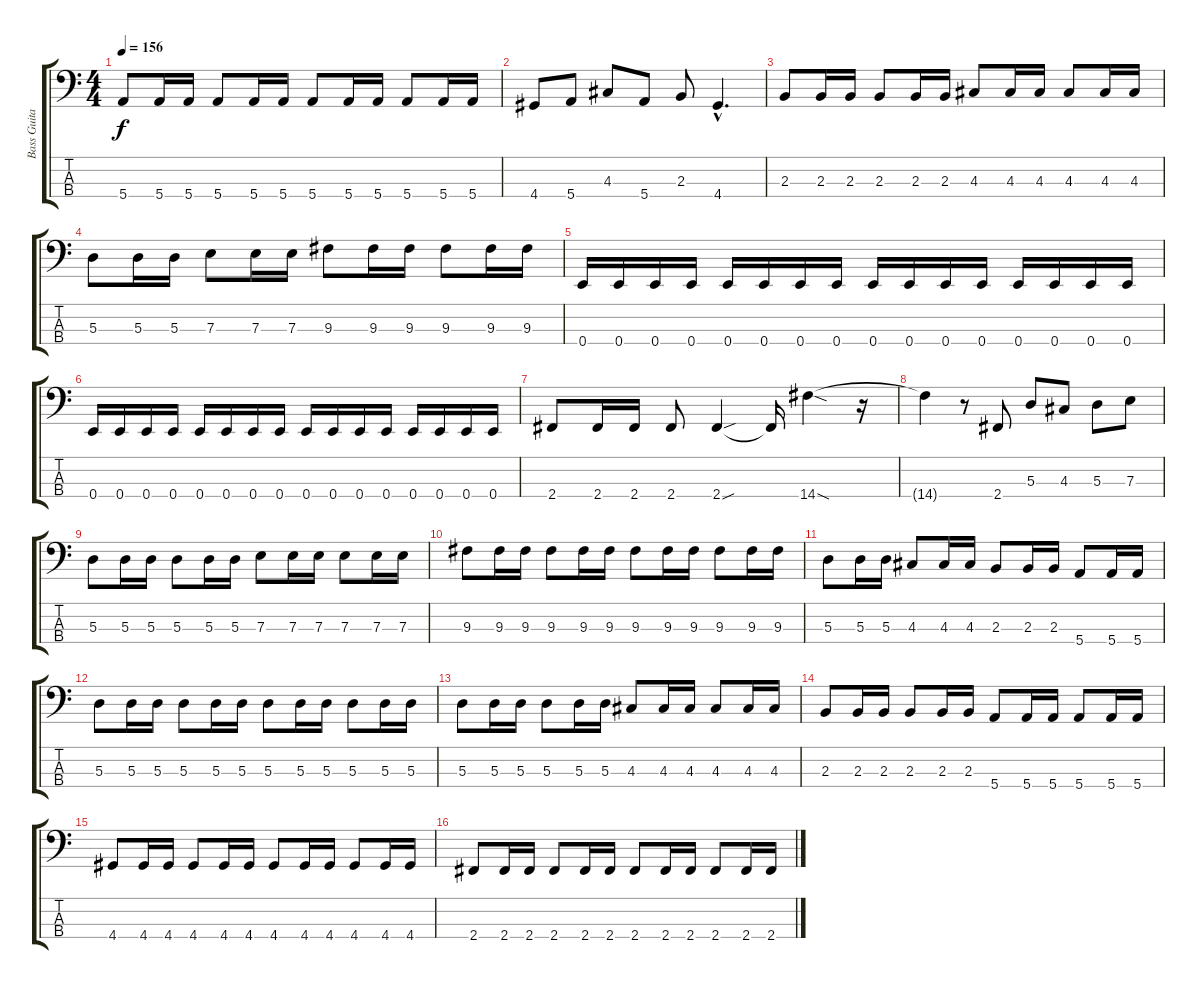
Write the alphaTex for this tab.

\track ("Bass Guitar" "Bass Guita") {instrument electricbasspick}
\staff {score tabs}
\tuning (G2 D2 A1 E1) {hide}
\ts (4 4)
\tempo 156
\clef f4
\ks c
5.4.8{dy f} 5.4.16 5.4.16 5.4.8 5.4.16 5.4.16 5.4.8 5.4.16 5.4.16 5.4.8 5.4.16 5.4.16 |
4.4.8 5.4.8 4.3.8 5.4.8 2.3.8 4.4{hac}.4{d} |
2.3.8 2.3.16 2.3.16 2.3.8 2.3.16 2.3.16 4.3.8 4.3.16 4.3.16 4.3.8 4.3.16 4.3.16 |
5.3.8 5.3.16 5.3.16 7.3.8 7.3.16 7.3.16 9.3.8 9.3.16 9.3.16 9.3.8 9.3.16 9.3.16 |
0.4.16 0.4.16 0.4.16 0.4.16 0.4.16 0.4.16 0.4.16 0.4.16 0.4.16 0.4.16 0.4.16 0.4.16 0.4.16 0.4.16 0.4.16 0.4.16 |
0.4.16 0.4.16 0.4.16 0.4.16 0.4.16 0.4.16 0.4.16 0.4.16 0.4.16 0.4.16 0.4.16 0.4.16 0.4.16 0.4.16 0.4.16 0.4.16 |
2.4.8 2.4.16 2.4.16 2.4.8 2.4{sou}.4 2.4{t}.16 14.4{sod}.4 r.16 |
14.4{t}.4 r.8 2.4.8 5.3.8 4.3.8 5.3.8 7.3.8 |
\section ("" "")
5.3.8 5.3.16 5.3.16 5.3.8 5.3.16 5.3.16 7.3.8 7.3.16 7.3.16 7.3.8 7.3.16 7.3.16 |
9.3.8 9.3.16 9.3.16 9.3.8 9.3.16 9.3.16 9.3.8 9.3.16 9.3.16 9.3.8 9.3.16 9.3.16 |
5.3.8 5.3.16 5.3.16 4.3.8 4.3.16 4.3.16 2.3.8 2.3.16 2.3.16 5.4.8 5.4.16 5.4.16 |
5.3.8 5.3.16 5.3.16 5.3.8 5.3.16 5.3.16 5.3.8 5.3.16 5.3.16 5.3.8 5.3.16 5.3.16 |
5.3.8 5.3.16 5.3.16 5.3.8 5.3.16 5.3.16 4.3.8 4.3.16 4.3.16 4.3.8 4.3.16 4.3.16 |
2.3.8 2.3.16 2.3.16 2.3.8 2.3.16 2.3.16 5.4.8 5.4.16 5.4.16 5.4.8 5.4.16 5.4.16 |
4.4.8 4.4.16 4.4.16 4.4.8 4.4.16 4.4.16 4.4.8 4.4.16 4.4.16 4.4.8 4.4.16 4.4.16 |
2.4.8 2.4.16 2.4.16 2.4.8 2.4.16 2.4.16 2.4.8 2.4.16 2.4.16 2.4.8 2.4.16 2.4.16
